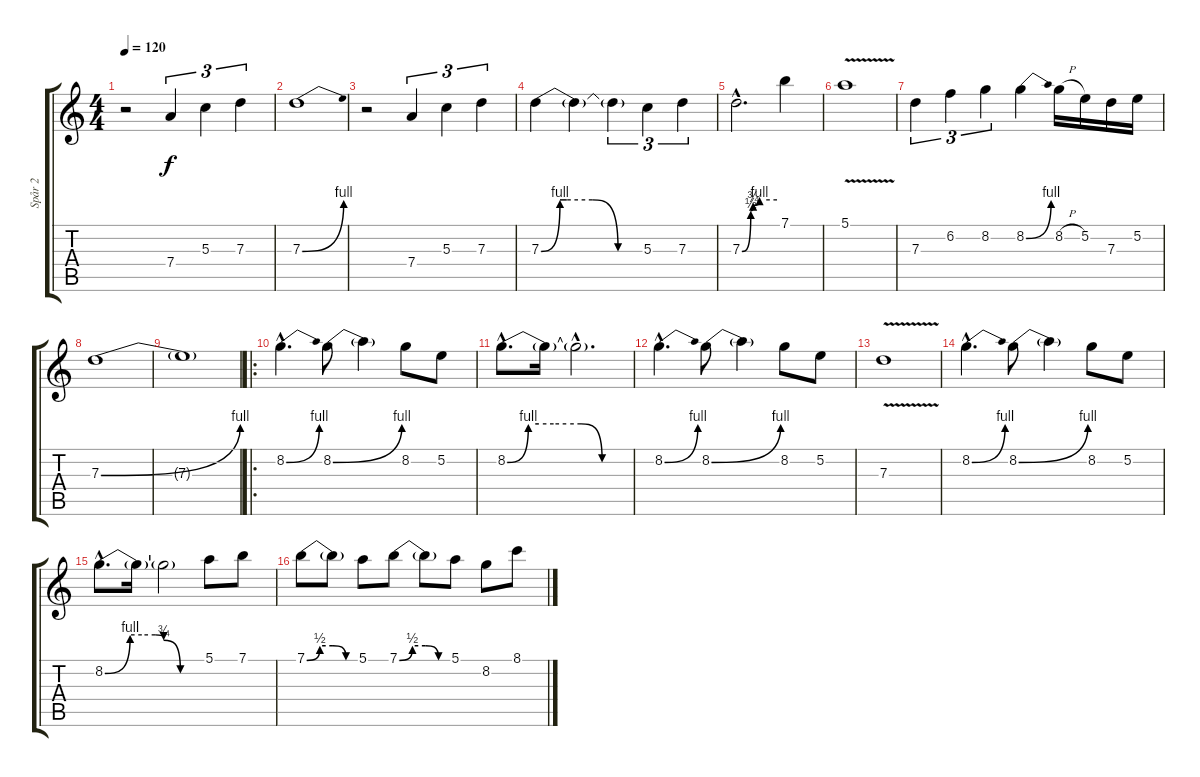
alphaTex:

\track ("Spår 2" "Spår 2") {instrument distortionguitar}
\staff {score tabs}
\tuning (E4 B3 G3 D3 A2 E2) {hide}
\ts (4 4)
\tempo 120
\clef g2
\ks c
r.2{dy f instrument distortionguitar} 7.4.4{tu (3 2)} 5.3.4{tu (3 2)} 7.3.4{tu (3 2)} |
7.3{be (bend 0 0 60 4)}.1 |
r.2 7.4.4{tu (3 2)} 5.3.4{tu (3 2)} 7.3.4{tu (3 2)} |
7.3{be (custom 0 0 11 4 15 4 30 4 45 0 60 0)}.4 7.3{t}.4 7.3{t}.4{tu (3 2)} 5.3.4{tu (3 2)} 7.3.4{tu (3 2)} |
7.3{be (custom 0 0 15 2 19 3 30 4 60 4) hac}.2{d} 7.1.4 |
5.1{v}.1 |
7.3.4{tu (3 2)} 6.2.4{tu (3 2)} 8.2.4{tu (3 2)} 8.2{be (bend 0 0 60 4)}.4 8.2{h}.16 5.2.16 7.3.16 5.2.16 |
7.3{be (bend 0 0 60 4)}.1 |
7.3{t}.1 |
\ro
8.2{be (bend 0 0 60 4) hac}.4{d} 8.2{be (bend 0 0 60 4)}.8 8.2{t}.4 8.2.8 5.2.8 |
8.2{be (custom 0 0 10 4 15 4 22 4 28 4 35 4 45 0 60 0) hac}.8{d} 8.2{t}.16 8.2{hac t}.2{d} |
8.2{be (bend 0 0 60 4) hac}.4{d} 8.2{be (bend 0 0 60 4)}.8 8.2{t}.4 8.2.8 5.2.8 |
7.3{v}.1 |
8.2{be (bend 0 0 60 4) hac}.4{d} 8.2{be (bend 0 0 60 4)}.8 8.2{t}.4 8.2.8 5.2.8 |
8.2{be (custom 0 0 15 4 22 4 30 4 35 3 45 0 60 0) hac}.8{d} 8.2{t}.16 8.2{t}.2 5.1.8 7.1.8 |
7.1{be (custom 0 0 15 2 30 2 45 0 60 0)}.8 7.1{t}.8 5.1.8 7.1{be (custom 0 0 15 2 30 2 45 0 60 0)}.8 7.1{t}.8 5.1.8 8.2.8 8.1.8
